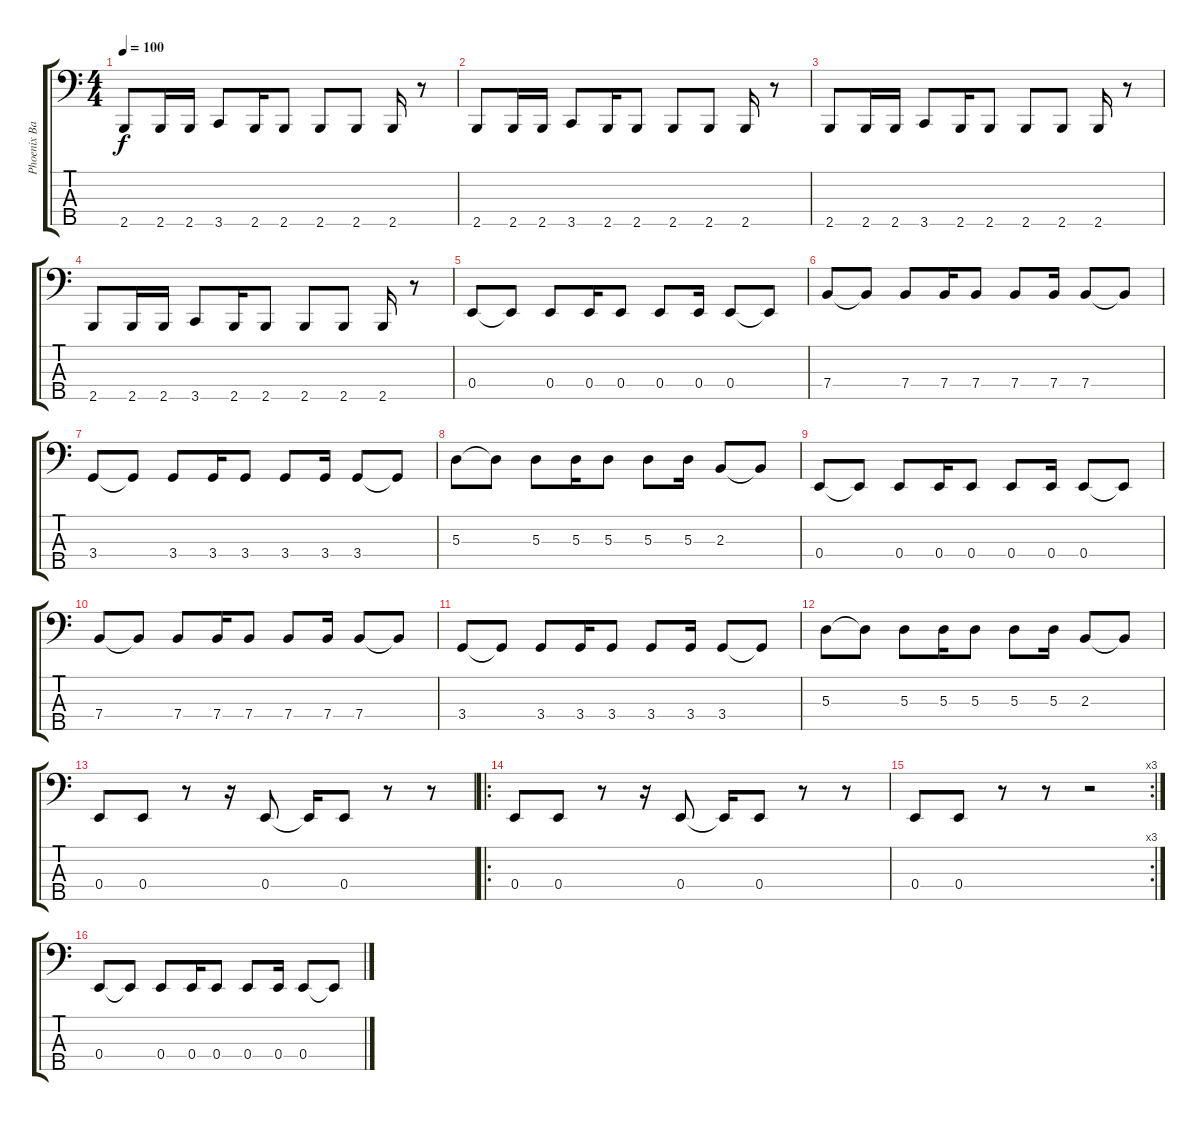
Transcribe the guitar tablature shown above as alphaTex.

\track ("Phoenix Bass1" "Phoenix Ba") {instrument electricbasspick}
\staff {score tabs}
\tuning (G2 D2 A1 E1 A0) {hide}
\ts (4 4)
\tempo 100
\clef f4
\ks c
2.5.8{dy f} 2.5.16 2.5.16 3.5.8 2.5.16 2.5.8 2.5.8 2.5.8 2.5.16 r.8 |
2.5.8 2.5.16 2.5.16 3.5.8 2.5.16 2.5.8 2.5.8 2.5.8 2.5.16 r.8 |
2.5.8 2.5.16 2.5.16 3.5.8 2.5.16 2.5.8 2.5.8 2.5.8 2.5.16 r.8 |
2.5.8 2.5.16 2.5.16 3.5.8 2.5.16 2.5.8 2.5.8 2.5.8 2.5.16 r.8 |
0.4.8 0.4{t}.8 0.4.8 0.4.16 0.4.8 0.4.8 0.4.16 0.4.8 0.4{t}.8 |
7.4.8 7.4{t}.8 7.4.8 7.4.16 7.4.8 7.4.8 7.4.16 7.4.8 7.4{t}.8 |
3.4.8 3.4{t}.8 3.4.8 3.4.16 3.4.8 3.4.8 3.4.16 3.4.8 3.4{t}.8 |
5.3.8 5.3{t}.8 5.3.8 5.3.16 5.3.8 5.3.8 5.3.16 2.3.8 2.3{t}.8 |
0.4.8 0.4{t}.8 0.4.8 0.4.16 0.4.8 0.4.8 0.4.16 0.4.8 0.4{t}.8 |
7.4.8 7.4{t}.8 7.4.8 7.4.16 7.4.8 7.4.8 7.4.16 7.4.8 7.4{t}.8 |
3.4.8 3.4{t}.8 3.4.8 3.4.16 3.4.8 3.4.8 3.4.16 3.4.8 3.4{t}.8 |
5.3.8 5.3{t}.8 5.3.8 5.3.16 5.3.8 5.3.8 5.3.16 2.3.8 2.3{t}.8 |
0.4.8 0.4.8 r.8 r.16 0.4.8 0.4{t}.16 0.4.8 r.8 r.8 |
\ro
0.4.8 0.4.8 r.8 r.16 0.4.8 0.4{t}.16 0.4.8 r.8 r.8 |
\rc 3
0.4.8 0.4.8 r.8 r.8 r.2 |
0.4.8 0.4{t}.8 0.4.8 0.4.16 0.4.8 0.4.8 0.4.16 0.4.8 0.4{t}.8
